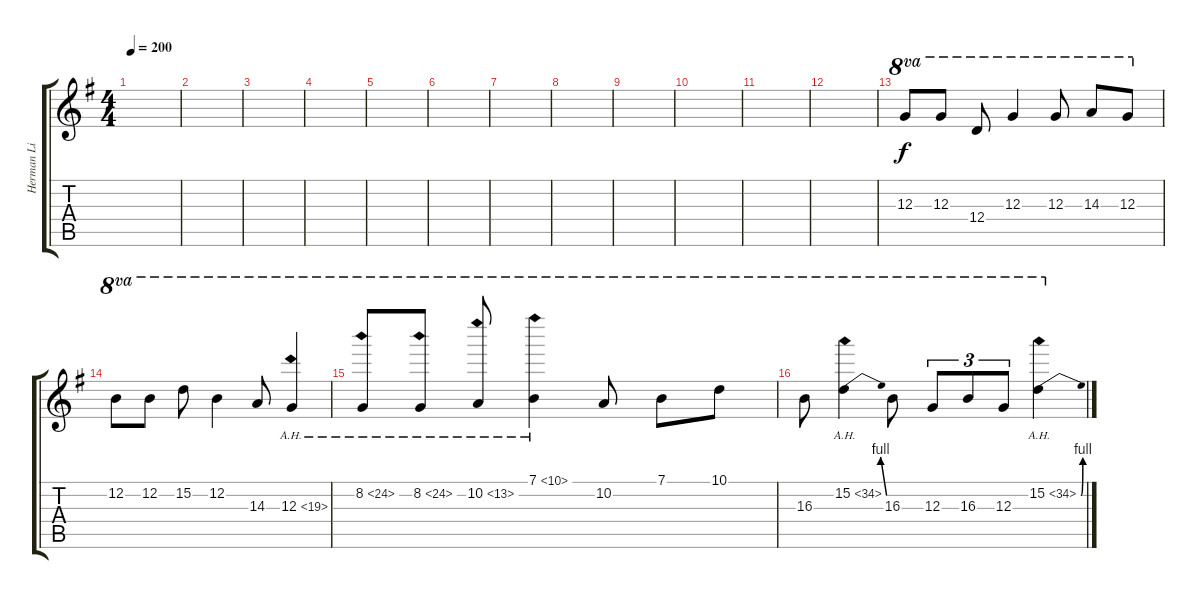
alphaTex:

\track ("Herman Li" "Herman Li") {instrument distortionguitar}
\staff {score tabs}
\tuning (E4 B3 G3 D3 A2 E2) {hide}
\ts (4 4)
\tempo 200
\clef g2
\ks g
|
|
|
|
|
|
|
|
|
|
|
|
12.3.8{ot 8va} 12.3.8{ot 8va} 12.4.8{ot 8va} 12.3.4{ot 8va} 12.3.8{ot 8va} 14.3.8{ot 8va} 12.3.8{ot 8va} |
12.2.8{ot 8va} 12.2.8{ot 8va} 15.2.8{ot 8va} 12.2.4{ot 8va} 14.3.8{ot 8va} 12.3{ah 7}.4{ot 8va} |
8.2{ah 16}.8{ot 8va} 8.2{ah 16}.8{ot 8va} 10.2{ah 3}.8{ot 8va} 7.1{ah 3}.4{ot 8va} 10.2.8{ot 8va} 7.1.8{ot 8va} 10.1.8{ot 8va} |
16.3.8{ot 8va} 15.2{be (bend 0 0 60 4) ah 19}.4{ot 8va} 16.3.8{ot 8va} 12.3.8{tu (3 2) ot 8va} 16.3.8{tu (3 2) ot 8va} 12.3.8{tu (3 2) ot 8va} 15.2{be (bend 0 0 60 4) ah 19}.4{ot 8va}
